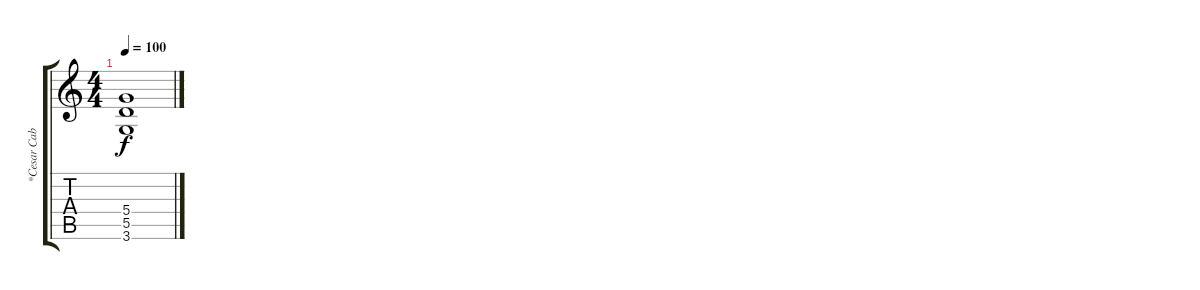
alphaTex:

\track ("*Cesar Cabal (lead guitar)" "*Cesar Cab") {instrument distortionguitar}
\staff {score tabs}
\tuning (E4 B3 G3 D3 A2 E2) {hide}
\ts (4 4)
\tempo 100
\clef g2
\ks c
(5.4{t} 5.5{t} 3.6{t}).1{dy f}
